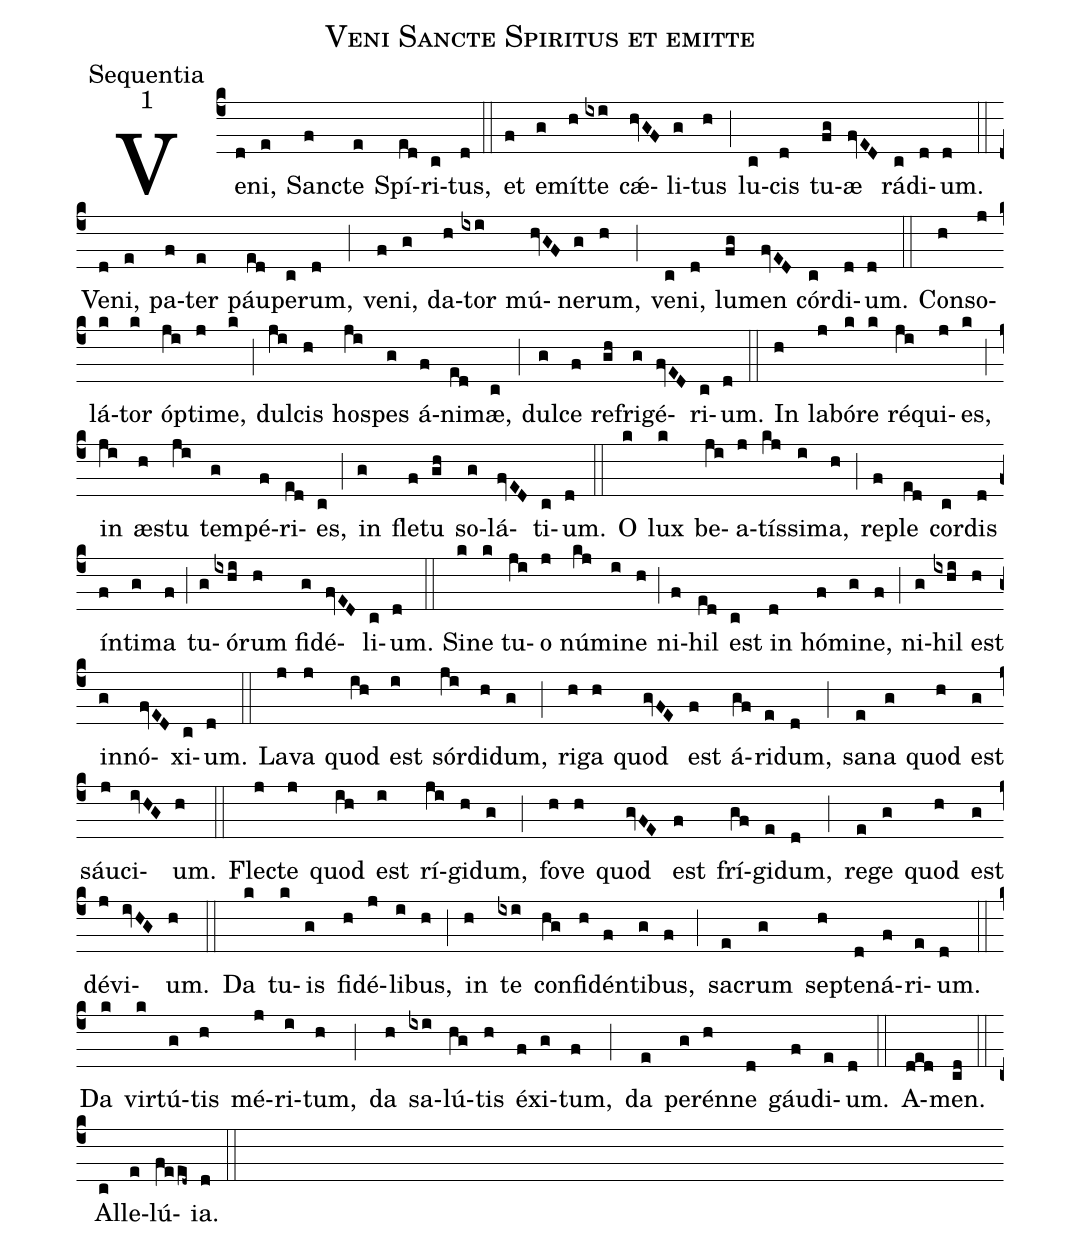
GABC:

name:Veni Sancte Spiritus et emitte;
office-part:Sequentia;
mode:1;
%%
(c4)Ve(d)ni,(e) San(f)cte(e) Spí(ed)ri(c)tus,(d) (::)
et(f) e(g)mít(h)te(ixi) c<sp>'ae</sp>(hvGF)li(g)tus(h) (;)
lu(c)cis(d) tu(fg)æ(fvED) rá(c)di(d)um.(d) (::)
Ve(d)ni,(e) pa(f)ter(e) páu(ed)pe(c)rum,(d) (;)
ve(f)ni,(g) da(h)tor(ixi) mú(hvGF)ne(g)rum,(h) (;)
ve(c)ni,(d) lu(fg)men(fvED) cór(c)di(d)um.(d) (::)

Con(h)so(j)lá(k)tor(k) óp(ji)ti(j)me,(k) (;)
dul(ji)cis(h) ho(ji)spes(g) á(f)ni(ed)mæ,(c) (;) dul(g)ce(f) re(gh)fri(g)gé(fvED)ri(c)um.(d) (::)
In(h) la(j)bó(k)re(k) ré(ji)qui(j)es,(k) (;) in(ji) æ(h)stu(ji) tem(g)pé(f)ri(ed)es,(c) (;) in(g) fle(f)tu(gh) so(g)lá(fvED)ti(c)um.(d) (::)
O(k) lux(k) be(ji)a(j)tís(kj)si(i)ma,(h) (;) re(f)ple(ed) cor(c)dis(d) ín(f)ti(g)ma(f) (;) tu(g)ó(ixhi)rum(h) fi(g)dé(fvED)li(c)um.(d) (::)
Si(k)ne(k) tu(ji)o(j) nú(kj)mi(i)ne(h) (;) ni(f)hil(ed) est(c) in(d) hó(f)mi(g)ne,(f) (;) ni(g)hil(ixhi) est(h) in(g)nó(fvED)xi(c)um.(d) (::)
La(j)va(j) quod(ih) est(i) sór(ji)di(h)dum,(g) (;) ri(h)ga(h) quod(gvFE) est(f) á(gf)ri(e)dum,(d) (;) sa(e)na(g) quod(h) est(g) sáu(j)ci(ivHG)um.(h) (::)
Fle(j)cte(j) quod(ih) est(i) rí(ji)gi(h)dum,(g) (;) fo(h)ve(h) quod(gvFE) est(f) frí(gf)gi(e)dum,(d) (;) re(e)ge(g) quod(h) est(g) dé(j)vi(ivHG)um.(h) (::)
Da(k) tu(k)is(g) fi(h)dé(j)li(i)bus,(h) (;) in(h) te(ixi) con(hg)fi(h)dén(f)ti(g)bus,(f) (;) sa(e)crum(g) sep(h)te(d)ná(f)ri(e)um.(d) (::)
Da(k) vir(k)tú(g)tis(h) mé(j)ri(i)tum,(h) (;) da(h) sa(ixi)lú(hg)tis(h) éx(f)i(g)tum,(f) (;) da(e) per(g)én(h)ne(d) gáu(f)di(e)um.(d) (::) A(ded)men.(cd) (::) Al(c)le(e)lú(feed~)ia.(d) (::)
